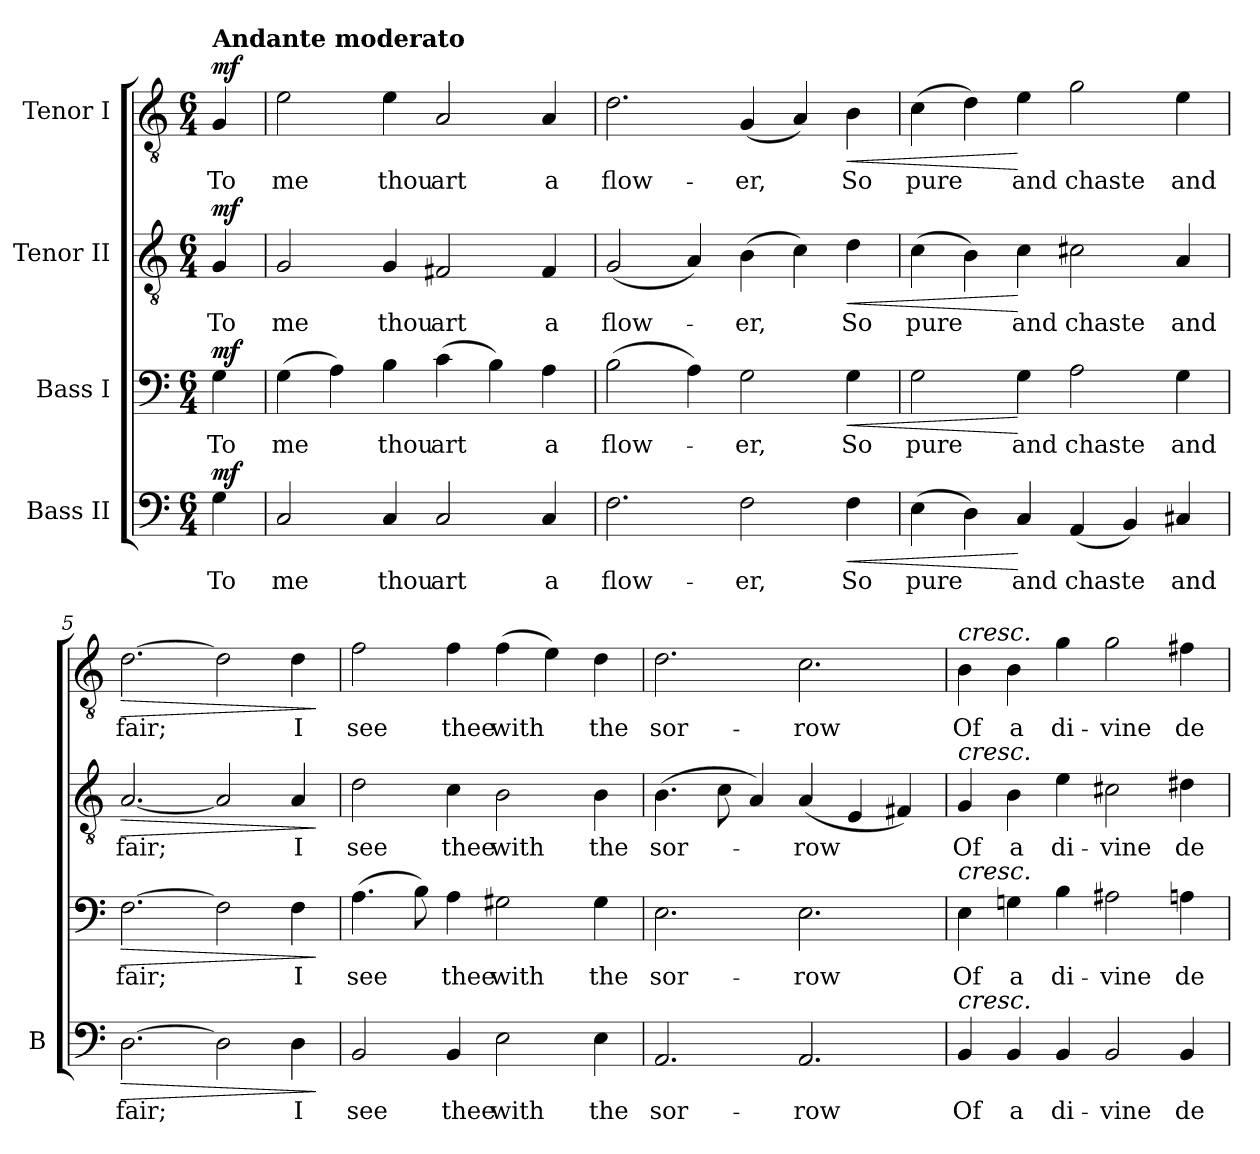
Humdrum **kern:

**kern	**text	**dynam	**kern	**text	**dynam	**kern	**text	**dynam	**kern	**text	**dynam
*part4	*part4	*part4	*part3	*part3	*part3	*part2	*part2	*part2	*part1	*part1	*part1
*staff4	*staff4	*staff4	*staff3	*staff3	*staff3	*staff2	*staff2	*staff2	*staff1	*staff1	*staff1
*I"Bass II	*	*	*I"Bass I	*	*	*I"Tenor II	*	*	*I"Tenor I	*	*
*I'B	*	*	*	*	*	*	*	*	*	*	*
*clefF4	*	*	*clefF4	*	*	*clefGv2	*	*	*clefGv2	*	*
*k[]	*	*	*k[]	*	*	*k[]	*	*	*k[]	*	*
*M6/4	*	*	*M6/4	*	*	*M6/4	*	*	*M6/4	*	*
=1	=1	=1	=1	=1	=1	=1	=1	=1	=1	=1	=1
!	!	!	!	!	!	!	!	!	!LO:TX:a:B:t=Andante moderato	!	!
!	!LO:LY:b	!LO:DY:a	!	!LO:LY:b	!LO:DY:a	!	!LO:LY:b	!LO:DY:a	!	!LO:LY:b	!LO:DY:a
4G\	To	mf	4G\	To	mf	4G/	To	mf	4G/	To	mf
=2	=2	=2	=2	=2	=2	=2	=2	=2	=2	=2	=2
!	!LO:LY:b	!	!	!LO:LY:b	!	!	!LO:LY:b	!	!	!LO:LY:b	!
2C/	me	.	(>4G\	me	.	2G/	me	.	2e\	me	.
.	.	.	4A\)	.	.	.	.	.	.	.	.
!	!LO:LY:b	!	!	!LO:LY:b	!	!	!LO:LY:b	!	!	!LO:LY:b	!
4C/	thou	.	4B\	thou	.	4G/	thou	.	4e\	thou	.
!	!LO:LY:b	!	!	!LO:LY:b	!	!	!LO:LY:b	!	!	!LO:LY:b	!
2C/	art	.	(>4c\	art	.	2F#X/	art	.	2A/	art	.
.	.	.	4B\)	.	.	.	.	.	.	.	.
!	!LO:LY:b	!	!	!LO:LY:b	!	!	!LO:LY:b	!	!	!LO:LY:b	!
4C/	a	.	4A\	a	.	4F#/	a	.	4A/	a	.
=3	=3	=3	=3	=3	=3	=3	=3	=3	=3	=3	=3
!	!LO:LY:b	!	!	!LO:LY:b	!	!	!LO:LY:b	!	!	!LO:LY:b	!
2.F\	flow-	.	(>2B\	flow-	.	(<2G/	flow-	.	2.d\	flow-	.
.	.	.	4A\)	.	.	4A/)	.	.	.	.	.
!	!LO:LY:b	!	!	!LO:LY:b	!	!	!LO:LY:b	!	!	!LO:LY:b	!
2F\	er,	.	2G\	er,	.	(>4B\	er,	.	(<4G/	er,	.
.	.	.	.	.	.	4c\)	.	.	4A/)	.	.
!	!LO:LY:b	!LO:HP:b	!	!LO:LY:b	!LO:HP:b	!	!LO:LY:b	!LO:HP:b	!	!LO:LY:b	!LO:HP:b
4F\	So	<	4G\	So	<	4d\	So	<	4B\	So	<
=4	=4	=4	=4	=4	=4	=4	=4	=4	=4	=4	=4
!	!LO:LY:b	!	!	!LO:LY:b	!	!	!LO:LY:b	!	!	!LO:LY:b	!
(>4E\	pure	.	2G\	pure	.	(>4c\	pure	.	(>4c\	pure	.
4D\)	.	.	.	.	.	4B\)	.	.	4d\)	.	.
!	!LO:LY:b	!	!	!LO:LY:b	!	!	!LO:LY:b	!	!	!LO:LY:b	!
4C/	and	[	4G\	and	[	4c\	and	[	4e\	and	[
!	!LO:LY:b	!	!	!LO:LY:b	!	!	!LO:LY:b	!	!	!LO:LY:b	!
(<4AA/	chaste	.	2A\	chaste	.	2c#X\	chaste	.	2g\	chaste	.
4BB/)	.	.	.	.	.	.	.	.	.	.	.
!	!LO:LY:b	!	!	!LO:LY:b	!	!	!LO:LY:b	!	!	!LO:LY:b	!
4C#X/	and	.	4G\	and	.	4A/	and	.	4e\	and	.
!!LO:LB:g=z
=5	=5	=5	=5	=5	=5	=5	=5	=5	=5	=5	=5
!	!LO:LY:b	!LO:HP:b	!	!LO:LY:b	!LO:HP:b	!	!LO:LY:b	!LO:HP:b	!	!LO:LY:b	!LO:HP:b
[2.D\	fair;	>	[2.F\	fair;	>	[2.A/	fair;	>	[2.d\	fair;	>
2D\]	.	.	2F\]	.	.	2A/]	.	.	2d\]	.	.
!	!LO:LY:b	!	!	!LO:LY:b	!	!	!LO:LY:b	!	!	!LO:LY:b	!
4D\	I	.	4F\	I	.	4A/	I	.	4d\	I	.
.	.	]	.	.	]	.	.	]	.	.	]
=6	=6	=6	=6	=6	=6	=6	=6	=6	=6	=6	=6
!	!LO:LY:b	!	!	!LO:LY:b	!	!	!LO:LY:b	!	!	!LO:LY:b	!
2BB/	see	.	(>4.A\	see	.	2d\	see	.	2f\	see	.
.	.	.	8B\)	.	.	.	.	.	.	.	.
!	!LO:LY:b	!	!	!LO:LY:b	!	!	!LO:LY:b	!	!	!LO:LY:b	!
4BB/	thee	.	4A\	thee	.	4c\	thee	.	4f\	thee	.
!	!LO:LY:b	!	!	!LO:LY:b	!	!	!LO:LY:b	!	!	!LO:LY:b	!
2E\	with	.	2G#X\	with	.	2B\	with	.	(>4f\	with	.
.	.	.	.	.	.	.	.	.	4e\)	.	.
!	!LO:LY:b	!	!	!LO:LY:b	!	!	!LO:LY:b	!	!	!LO:LY:b	!
4E\	the	.	4G#\	the	.	4B\	the	.	4d\	the	.
=7	=7	=7	=7	=7	=7	=7	=7	=7	=7	=7	=7
!	!LO:LY:b	!	!	!LO:LY:b	!	!	!LO:LY:b	!	!	!LO:LY:b	!
2.AA/	sor-	.	2.E\	sor-	.	(>4.B\	sor-	.	2.d\	sor-	.
.	.	.	.	.	.	8c\	.	.	.	.	.
.	.	.	.	.	.	4A/)	.	.	.	.	.
!	!LO:LY:b	!	!	!LO:LY:b	!	!	!LO:LY:b	!	!	!LO:LY:b	!
2.AA/	row	.	2.E\	row	.	(<4A/	row	.	2.c\	row	.
.	.	.	.	.	.	4E/	.	.	.	.	.
.	.	.	.	.	.	4F#X/)	.	.	.	.	.
=8	=8	=8	=8	=8	=8	=8	=8	=8	=8	=8	=8
!	!	!	!	!	!	!	!	!	!LO:TX:a:i:t=cresc.	!	!
!	!	!	!	!	!	!LO:TX:a:i:t=cresc.	!	!	!	!	!
!	!	!	!LO:TX:a:i:t=cresc.	!	!	!	!	!	!	!	!
!LO:TX:a:i:t=cresc.	!	!	!	!	!	!	!	!	!	!	!
!	!LO:LY:b	!	!	!LO:LY:b	!	!	!LO:LY:b	!	!	!LO:LY:b	!
4BB/	Of	.	4E\	Of	.	4G/	Of	.	4B\	Of	.
!	!LO:LY:b	!	!	!LO:LY:b	!	!	!LO:LY:b	!	!	!LO:LY:b	!
4BB/	a	.	4Gn\	a	.	4B\	a	.	4B\	a	.
!	!LO:LY:b	!	!	!LO:LY:b	!	!	!LO:LY:b	!	!	!LO:LY:b	!
4BB/	di-	.	4B\	di-	.	4e\	di-	.	4g\	di-	.
!	!LO:LY:b	!	!	!LO:LY:b	!	!	!LO:LY:b	!	!	!LO:LY:b	!
2BB/	vine	.	2A#X\	vine	.	2c#X\	vine	.	2g\	vine	.
!	!LO:LY:b	!	!	!LO:LY:b	!	!	!LO:LY:b	!	!	!LO:LY:b	!
4BB/	de-	.	4An\	de-	.	4d#X\	de-	.	4f#X\	de-	.
=	=	=	=	=	=	=	=	=	=	=	=
*-	*-	*-	*-	*-	*-	*-	*-	*-	*-	*-	*-
